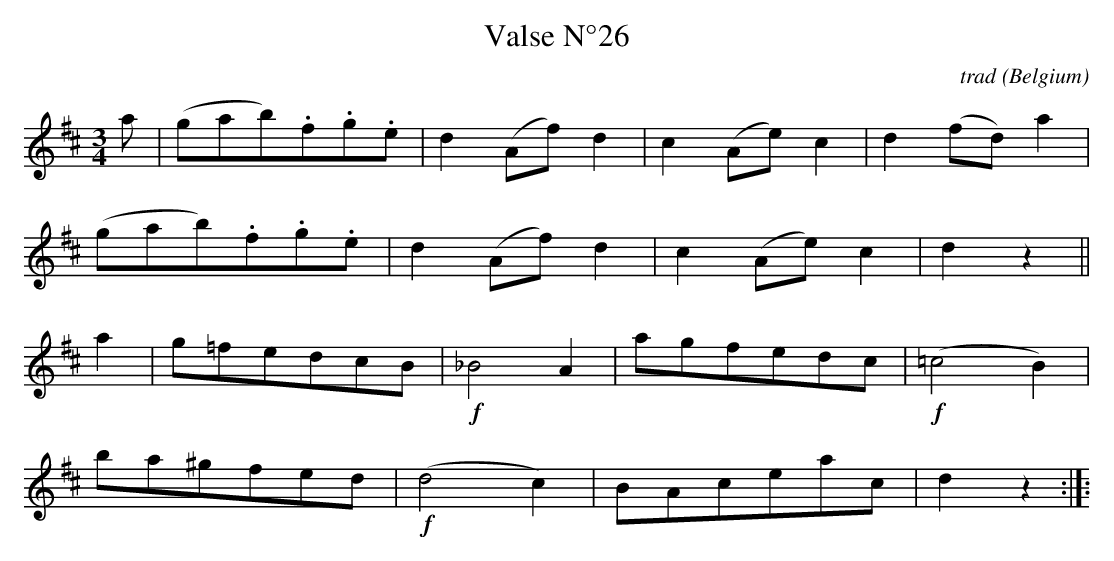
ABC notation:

X:1
T:Valse N°26
C:trad
O:Belgium
M:3/4
K:Dmaj
L:1/8
a|(gab).f.g.e|d2(Af)d2|c2(Ae)c2|d2(fd)a2|
(gab).f.g.e|d2(Af)d2|c2(Ae)c2|d2z2||
a2|g=fedcB|!f!_B4A2|agfedc|!f!(=c4B2)|
ba^gfed|!f!(d4c2)|BAceac|d2z2:|]:
